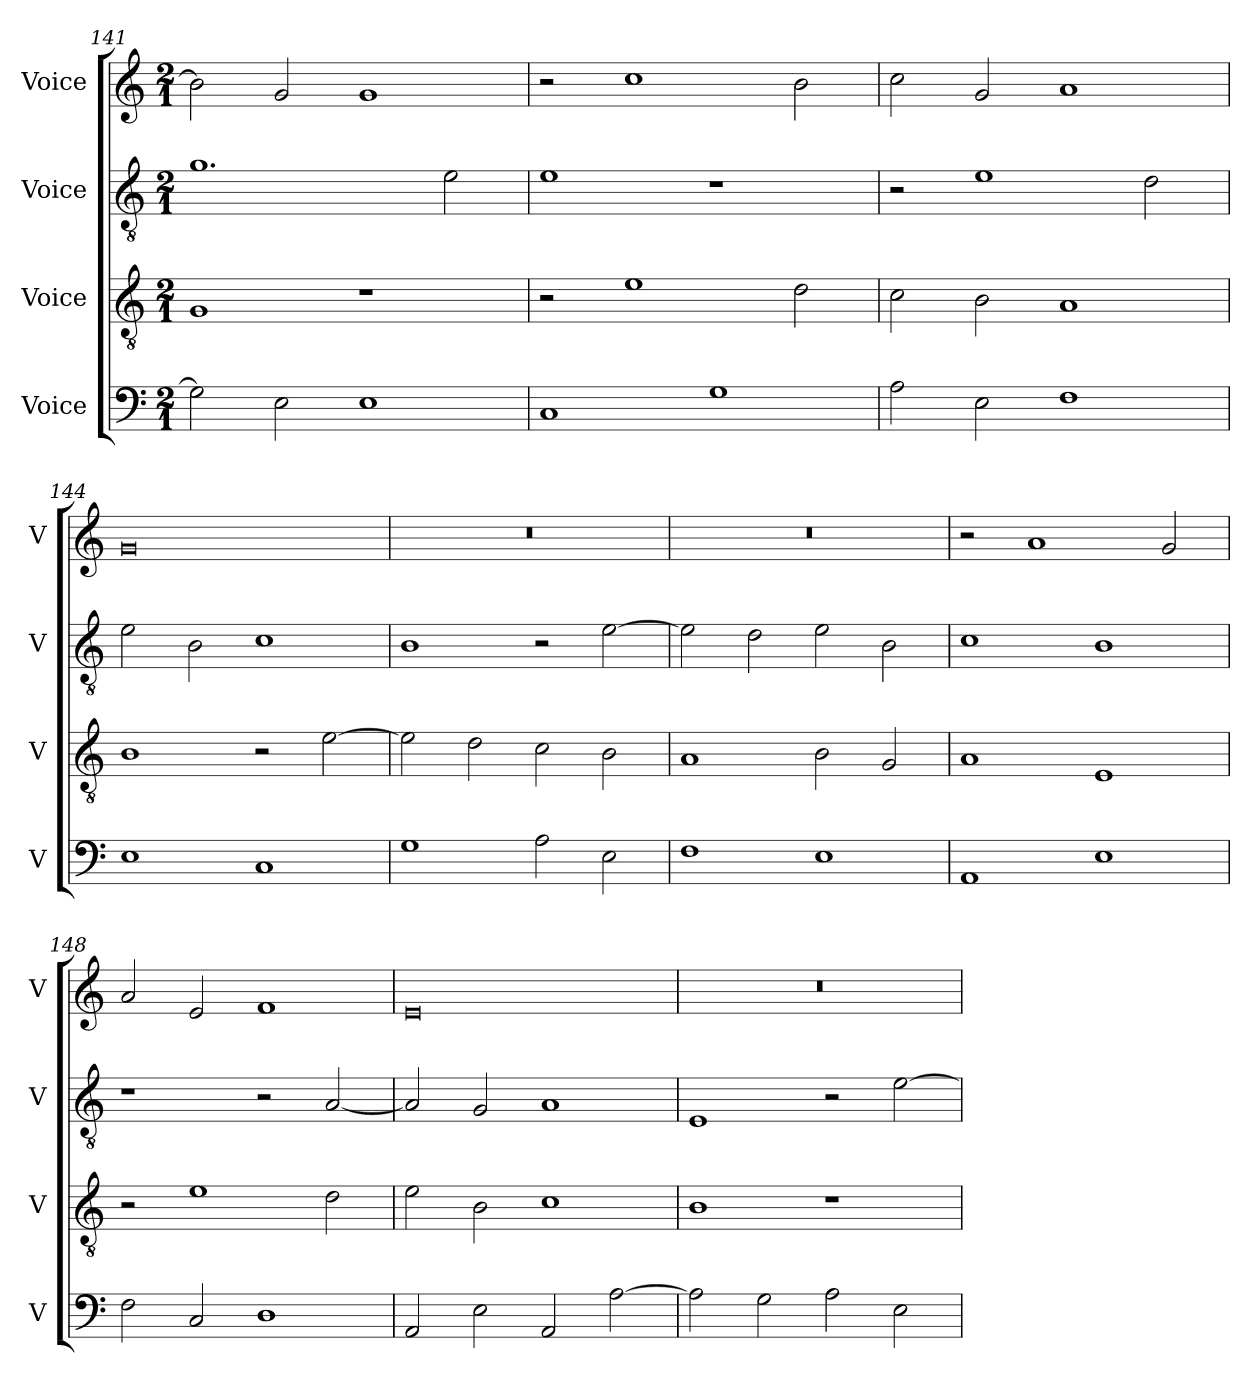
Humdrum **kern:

**kern	**kern	**kern	**kern
*part4	*part3	*part2	*part1
*staff4	*staff3	*staff2	*staff1
*I"Voice	*I"Voice	*I"Voice	*I"Voice
*I'V	*I'V	*I'V	*I'V
*clefF4	*clefGv2	*clefGv2	*clefG2
*k[]	*k[]	*k[]	*k[]
*M2/1	*M2/1	*M2/1	*M2/1
=141	=141	=141	=141
2G\]	1G	1.g	2b\]
2E\	.	.	2g/
1E	1r	.	1g
.	.	2e\	.
=142	=142	=142	=142
1C	2r	1e	2r
.	1e	.	1cc
1G	.	1r	.
.	2d\	.	2b\
!!LO:LB:g=z
=143	=143	=143	=143
2A\	2c\	2r	2cc\
2E\	2B\	1e	2g/
1F	1A	.	1a
.	.	2d\	.
=144	=144	=144	=144
1E	1B	2e\	0g
.	.	2B\	.
1C	2r	1c	.
.	[2e\	.	.
=145	=145	=145	=145
1G	2e\]	1B	0r
.	2d\	.	.
2A\	2c\	2r	.
2E\	2B\	[2e\	.
=146	=146	=146	=146
1F	1A	2e\]	0r
.	.	2d\	.
1E	2B\	2e\	.
.	2G/	2B\	.
!!LO:PB:g=z
=147	=147	=147	=147
1AA	1A	1c	2r
.	.	.	1a
1E	1E	1B	.
.	.	.	2g/
=148	=148	=148	=148
2F\	2r	1r	2a/
2C/	1e	.	2e/
1D	.	2r	1f
.	2d\	[2A/	.
=149	=149	=149	=149
2AA/	2e\	2A/]	0e
2E\	2B\	2G/	.
2AA/	1c	1A	.
[2A\	.	.	.
=150	=150	=150	=150
2A\]	1B	1E	0r
2G\	.	.	.
2A\	1r	2r	.
2E\	.	[2e\	.
=	=	=	=
*-	*-	*-	*-
